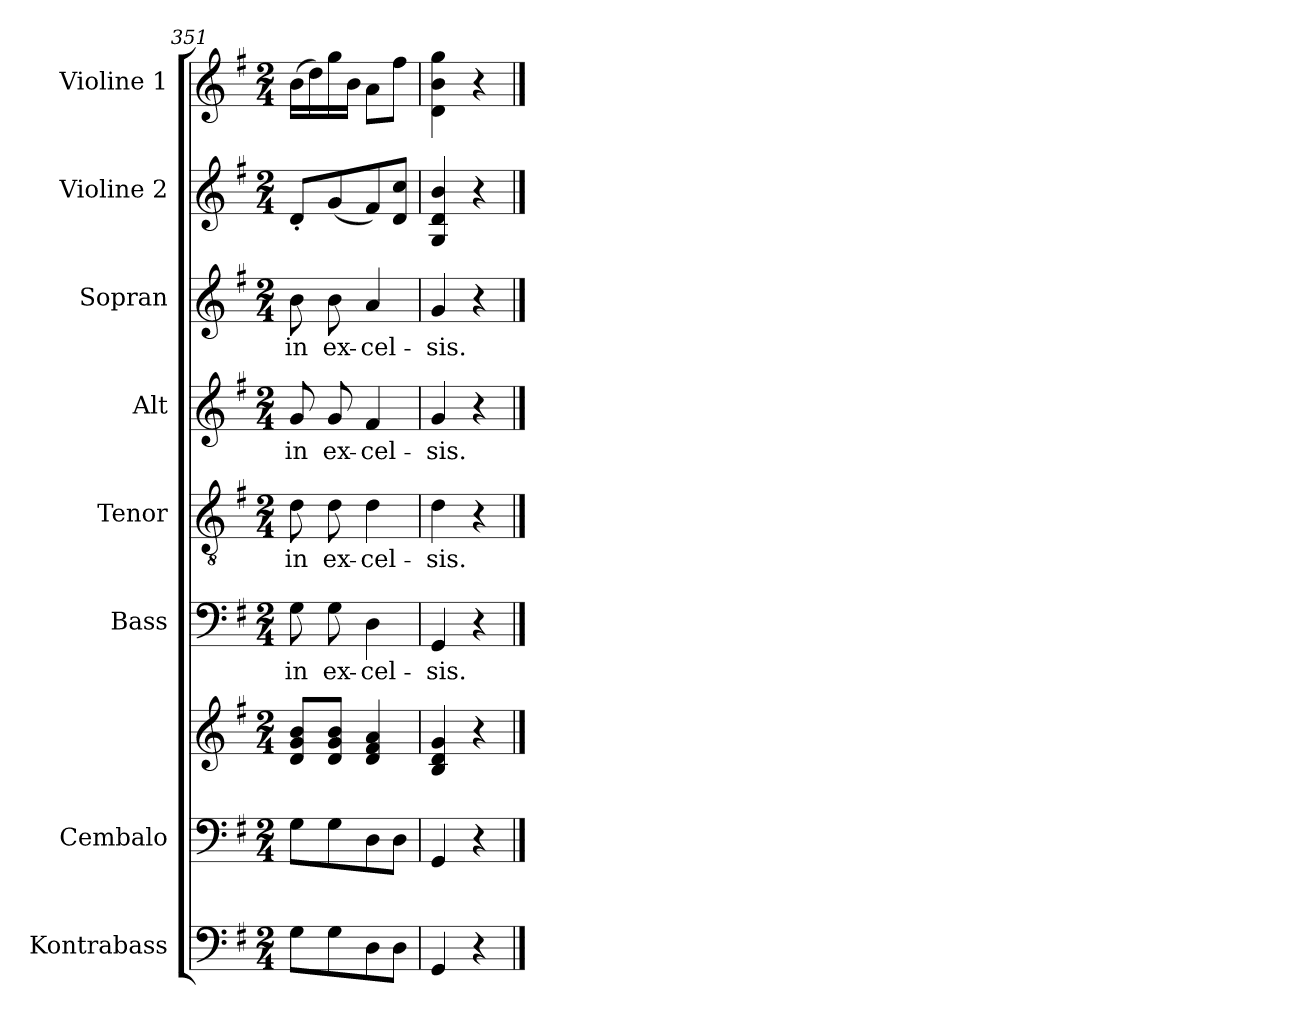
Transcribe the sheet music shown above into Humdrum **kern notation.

**kern	**kern	**kern	**kern	**text	**kern	**text	**kern	**text	**kern	**text	**kern	**kern
*part8	*part7	*part7	*part6	*part6	*part5	*part5	*part4	*part4	*part3	*part3	*part2	*part1
*staff9	*staff8	*staff7	*staff6	*staff6	*staff5	*staff5	*staff4	*staff4	*staff3	*staff3	*staff2	*staff1
*I"Kontrabass	*I"Cembalo	*	*I"Bass	*	*I"Tenor	*	*I"Alt	*	*I"Sopran	*	*I"Violine 2	*I"Violine 1
*I'Kb.	*I'Cemb.	*	*I'B.	*	*I'T.	*	*I'A.	*	*I'S.	*	*I'Vl. 2	*I'Vl. 1
*clefF4	*clefF4	*clefG2	*clefF4	*	*clefGv2	*	*clefG2	*	*clefG2	*	*clefG2	*clefG2
*ITrd7c12	*	*	*	*	*	*	*	*	*	*	*	*
*k[f#]	*k[f#]	*k[f#]	*k[f#]	*	*k[f#]	*	*k[f#]	*	*k[f#]	*	*k[f#]	*k[f#]
*G:	*G:	*G:	*G:	*	*G:	*	*G:	*	*G:	*	*G:	*G:
*M2/4	*M2/4	*M2/4	*M2/4	*	*M2/4	*	*M2/4	*	*M2/4	*	*M2/4	*M2/4
=351	=351	=351	=351	=351	=351	=351	=351	=351	=351	=351	=351	=351
!	!	!	!	!LO:LY:b	!	!LO:LY:b	!	!LO:LY:b	!	!LO:LY:b	!	!
8GG\L	8G\L	8d/ 8g/ 8b/L	8G\	in	8d\	in	8g/	in	8b\	in	8d'</L	(>16b\LL
.	.	.	.	.	.	.	.	.	.	.	.	16dd\)
!	!	!	!	!LO:LY:b	!	!LO:LY:b	!	!LO:LY:b	!	!LO:LY:b	!	!
8GG\	8G\	8d/ 8g/ 8b/J	8G\	ex-	8d\	ex-	8g/	ex-	8b\	ex-	(<8g/	16gg\
.	.	.	.	.	.	.	.	.	.	.	.	16b\JJ
!	!	!	!	!LO:LY:b	!	!LO:LY:b	!	!LO:LY:b	!	!LO:LY:b	!	!
8DD\	8D\	4d/ 4f#/ 4a/	4D\	-cel-	4d\	-cel-	4f#/	-cel-	4a/	-cel-	8f#/)	8a\L
8DD\J	8D\J	.	.	.	.	.	.	.	.	.	8d/ 8cc/J	8ff#\J
=352	=352	=352	=352	=352	=352	=352	=352	=352	=352	=352	=352	=352
!	!	!	!	!LO:LY:b	!	!LO:LY:b	!	!LO:LY:b	!	!LO:LY:b	!	!
4GGG/	4GG/	4B/ 4d/ 4g/	4GG/	-sis.	4d\	-sis.	4g/	-sis.	4g/	-sis.	4G/ 4d/ 4b/	4d\ 4b\ 4gg\
4r	4r	4r	4r	.	4r	.	4r	.	4r	.	4r	4r
==	==	==	==	==	==	==	==	==	==	==	==	==
*-	*-	*-	*-	*-	*-	*-	*-	*-	*-	*-	*-	*-
